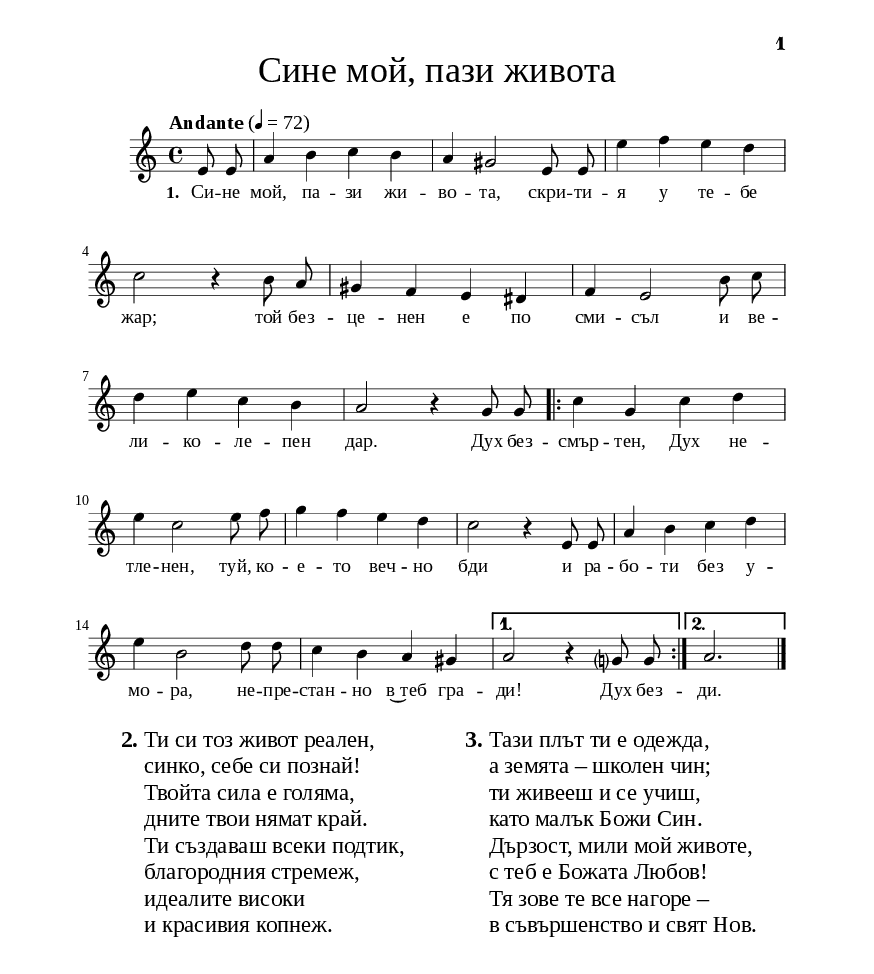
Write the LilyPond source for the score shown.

\version "2.24.4"

% include paper part and global functions
\include "include/globals.ily"

"rightBraces045" = \markup {
  \column {
    % repeat braces
    \translate #'(0 . -13.9 )
    \right-brace #44

    \translate #'(0 . -17.1 )
    \right-brace #44
  }
  \column {
    % repeat numbers
    \translate #'(0 . -14.4 )
    2

    \translate #'(0 . -21.5 )
    2
  }
}

\bookpart {
  \label #'ref045
  \tocItem \markup "Сине мой, пази живота"
  \include "include/bookpart-paper.ily"
  \score {
    \include "include/score-layout.ily"

    \new Voice \absolute  {
      \clef treble
      \key a \minor
      \time 4/4
      \tempoFunc "Andante" 4 "72"
      \autoBeamOff
      \partial 4


      e'8 e'8 | a'4 b' c''4 b' | a'4 gis'2 e'8 e' | e''4 f'' e''4 d'' | \break

      c''2 r4 b'8 a'  |  gis'4 f'  e'4 dis' |  f'4 e'2  b'8 c'' \break |

      d''4 e'' c''4 b' | a'2 r4 g'8 g' \repeat volta 2 {
        |  c''4 g' c''4 d'' | e''4 c''2 e''8 f'' | g''4 f'' e''4 d'' | c''2 r4 e'8 e' | a'4 b'  c''4 d'' \break |

        e''4 b'2 d''8 d'' c''4 b' a'4 gis' |
      } \alternative { { a'2 r4 g'?8 g'  } { a'2. } } \bar "|."
    }

    \addlyrics {
      \set stanza = "1. " Си -- не мой, па -- зи жи -- во -- та, скри -- ти -- я у
      те -- бе жар; той без -- це -- нен е по сми -- съл и ве --
      ли -- ко -- ле -- пен дар. Дух без -- смър -- тен, Дух не -- тле -- нен,
      туй, ко -- е -- то веч -- но бди и ра -- бо -- ти без у --
      мо -- ра, не -- пре -- стан -- но в~теб гра -- ди! Дух без -- ди.
    }

    \header {
      title = \titleFunc #'ref_desc_3 "Сине мой, пази живота" "Sine moj, pazi života"
    }

    \midi{}

  } % score

  \markup \abs-fontsize #11 \override #`(baseline-skip . ,bgCoupletBaselineSkip) {
    \fill-line {
      \hspace #0.1
      \column {
        \line {
          \bold "2."
          \column {
            "Ти си тоз живот реален,"
            "синко, себе си познай!"
            "Твойта сила е голяма,"
            "дните твои нямат край."
            "Ти създаваш всеки подтик,"
            "благородния стремеж,"
            "идеалите високи"
            "и красивия копнеж."
          }
        }
      }
      \hspace #0.1
      % adds horizontal spacing between columns
      \column {
        \line {
          \bold "3."
          \column {
            "Тази плът ти е одежда,"
            "а земята – школен чин;"
            "ти живееш и се учиш,"
            "като малък Божи Син."
            "Дързост, мили мой животе,"
            "с теб е Божата Любов!"
            "Тя зове те все нагоре –"
            "в съвършенство и свят Нов."
          }
        }

        % adds vertical spacing between verses
      }\hspace #0.1
    }
  }

} % bookpart
